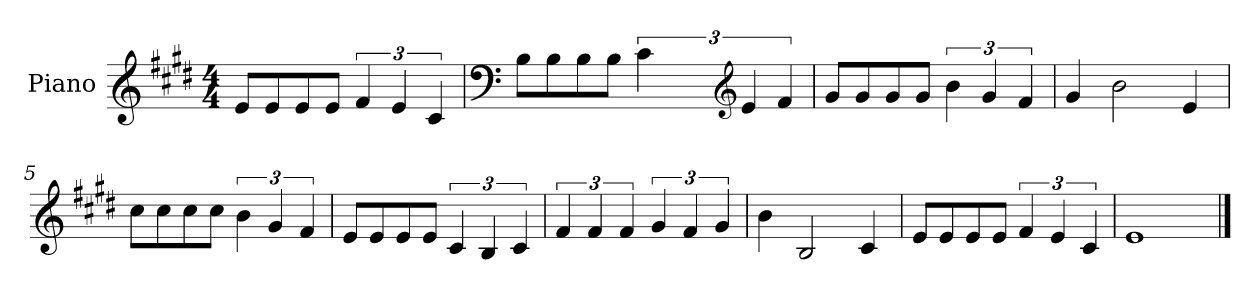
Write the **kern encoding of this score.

**kern
*part1
*staff1
*I"Piano
*I'Pno.
*clefG2
*k[f#c#g#d#]
*M4/4
*MM120
=1
8e/L
8e/
8e/
8e/J
6f#/
6e/
6c#/
=2
*clefF4
8B\L
8B\
8B\
8B\J
6c#\
*clefG2
6e/
6f#/
=3
8g#/L
8g#/
8g#/
8g#/J
6b\
6g#/
6f#/
=4
4g#/
2b\
4e/
=5
8cc#\L
8cc#\
8cc#\
8cc#\J
6b\
6g#/
6f#/
=6
8e/L
8e/
8e/
8e/J
6c#/
6B/
6c#/
!!LO:LB:g=z
=7
6f#/
6f#/
6f#/
6g#/
6f#/
6g#/
=8
4b\
2B/
4c#/
=9
8e/L
8e/
8e/
8e/J
6f#/
6e/
6c#/
=10
1e
==
*-
